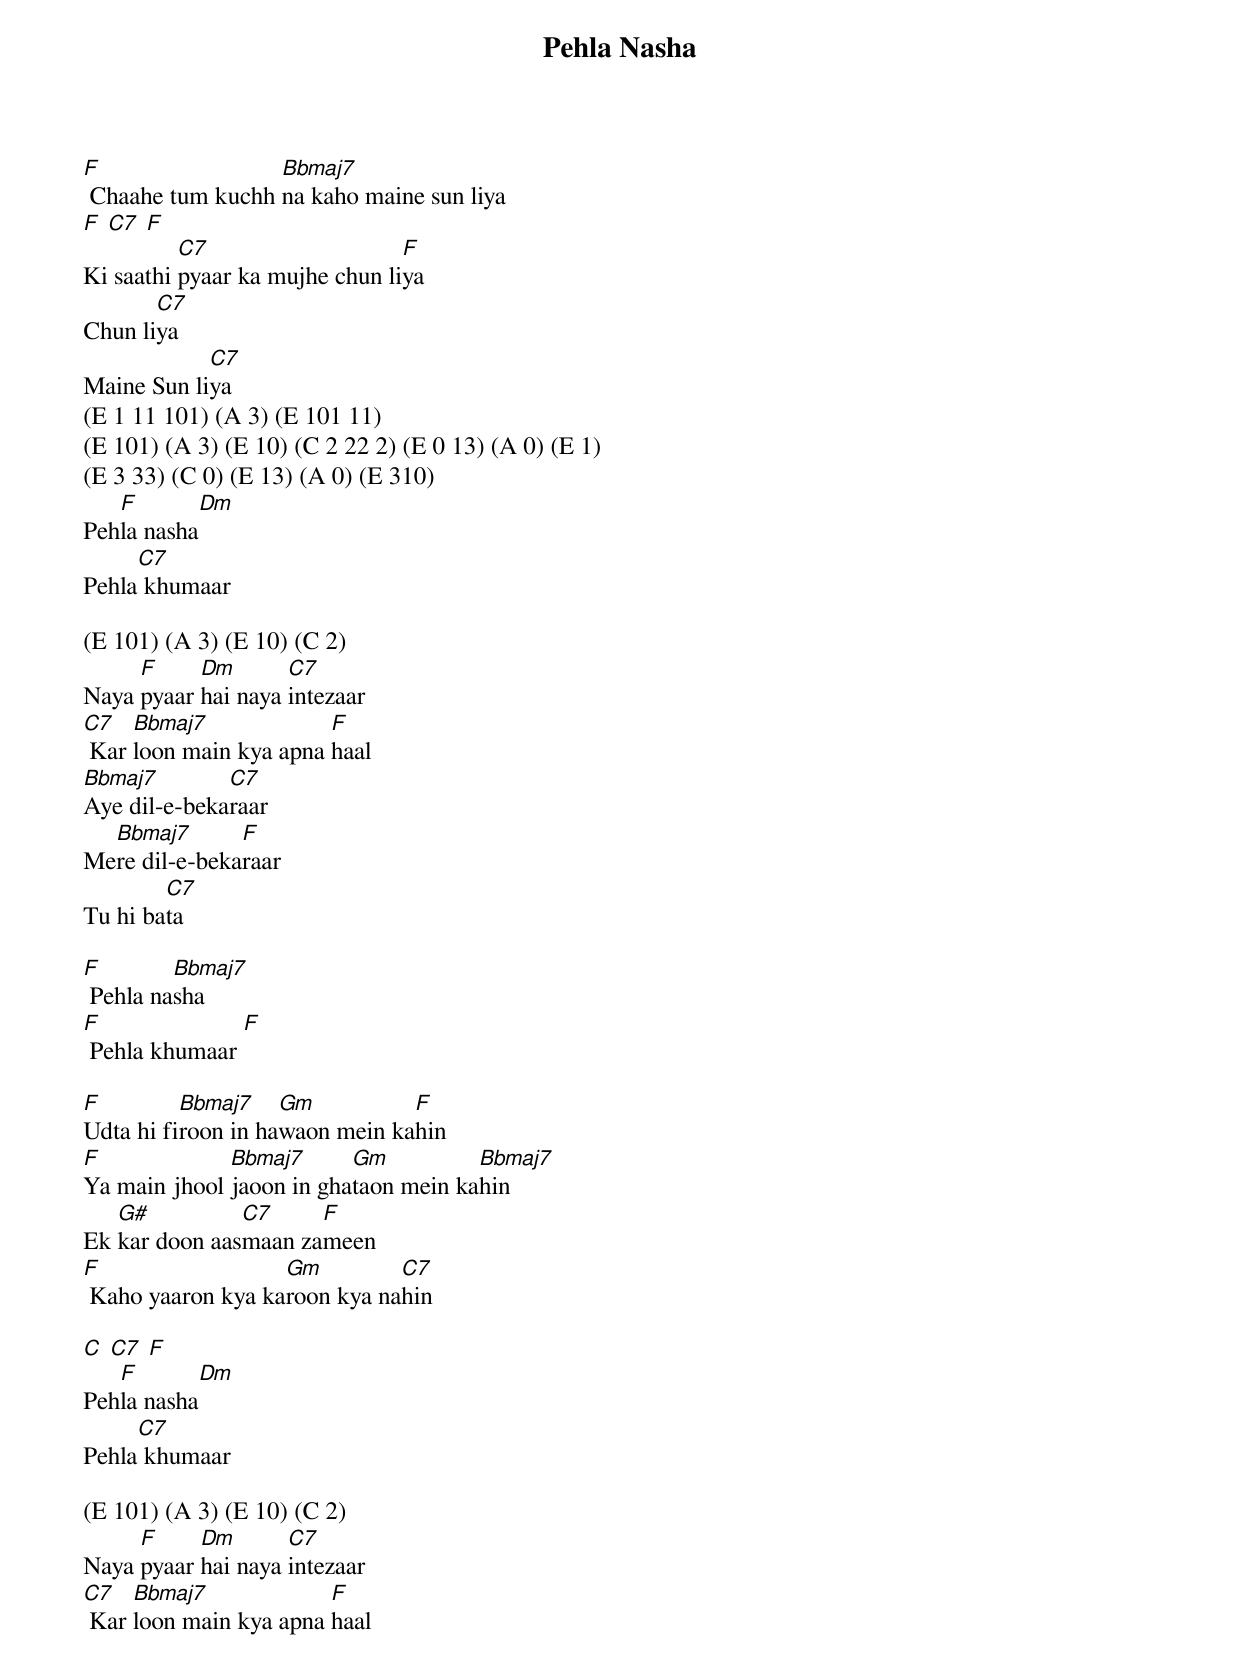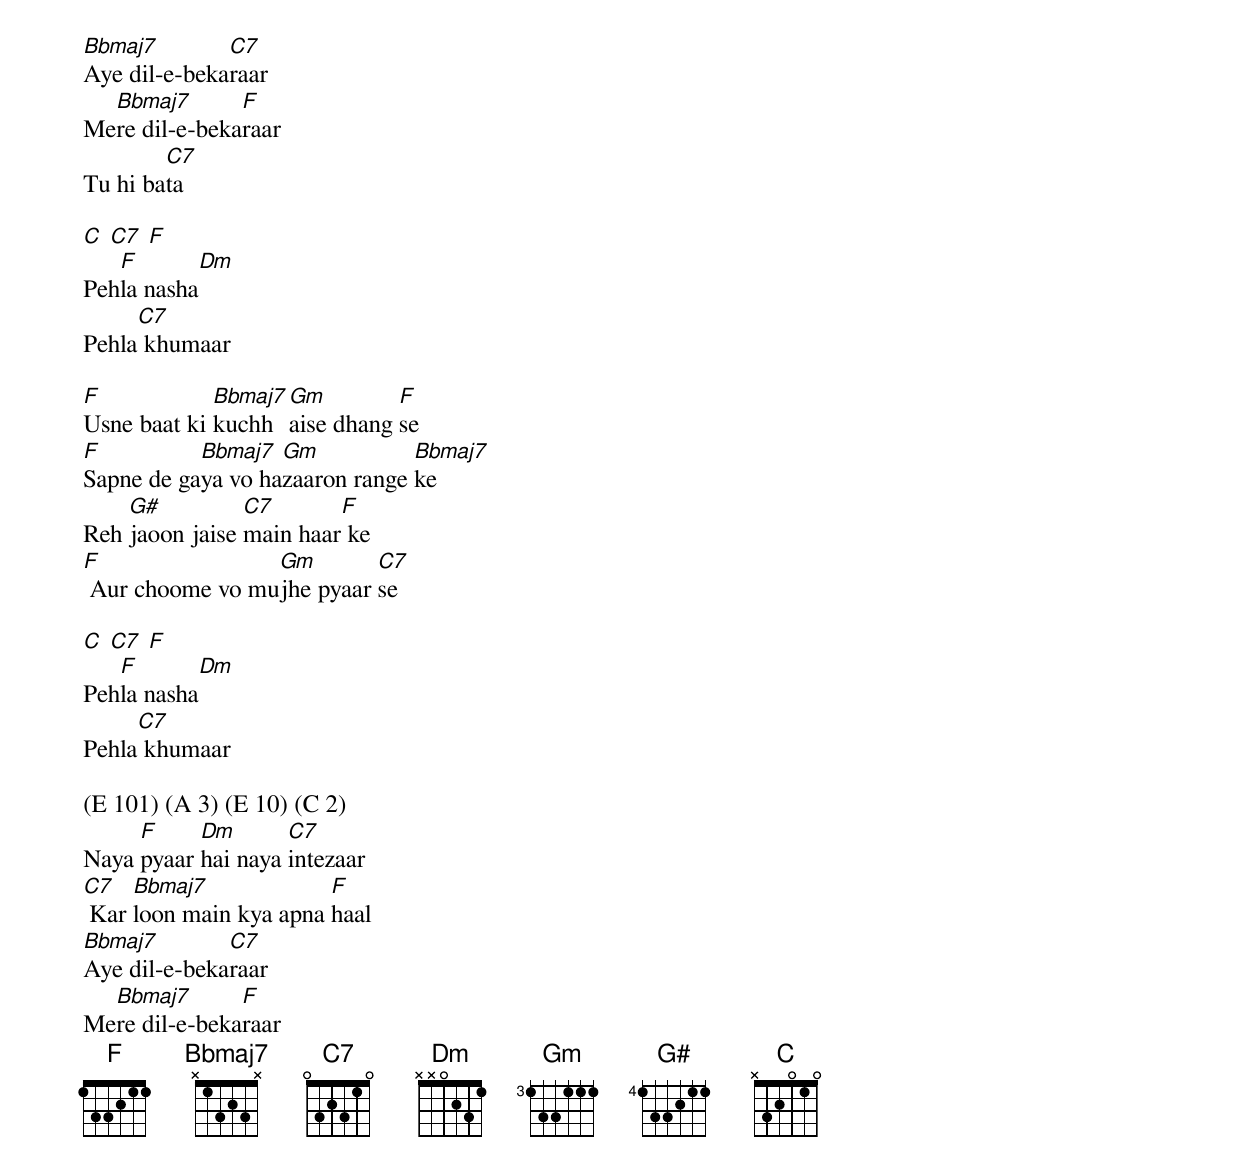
{title: Pehla Nasha}
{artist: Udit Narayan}

[F] Chaahe tum kuchh [Bbmaj7]na kaho maine sun liya
[F] [C7] [F]
Ki saathi [C7]pyaar ka mujhe chun li[F]ya
Chun li[C7]ya
Maine Sun li[C7]ya
(E 1 11 101) (A 3) (E 101 11)
(E 101) (A 3) (E 10) (C 2 22 2) (E 0 13) (A 0) (E 1)
(E 3 33) (C 0) (E 13) (A 0) (E 310)
Peh[F]la nasha[Dm]
Pehla[C7] khumaar

(E 101) (A 3) (E 10) (C 2)
Naya [F]pyaar [Dm]hai naya [C7]intezaar
[C7] Kar [Bbmaj7]loon main kya apna [F]haal
[Bbmaj7]Aye dil-e-beka[C7]raar
Me[Bbmaj7]re dil-e-beka[F]raar
Tu hi ba[C7]ta

[F] Pehla na[Bbmaj7]sha
[F] Pehla khumaar [F]

[F]Udta hi fi[Bbmaj7]roon in ha[Gm]waon mein ka[F]hin
[F]Ya main jhool [Bbmaj7]jaoon in gha[Gm]taon mein ka[Bbmaj7]hin
Ek [G#]kar doon aas[C7]maan za[F]meen
[F] Kaho yaaron kya ka[Gm]roon kya na[C7]hin

[C] [C7] [F]
Peh[F]la nasha[Dm]
Pehla[C7] khumaar

(E 101) (A 3) (E 10) (C 2)
Naya [F]pyaar [Dm]hai naya [C7]intezaar
[C7] Kar [Bbmaj7]loon main kya apna [F]haal
[Bbmaj7]Aye dil-e-beka[C7]raar
Me[Bbmaj7]re dil-e-beka[F]raar
Tu hi ba[C7]ta

[C] [C7] [F]
Peh[F]la nasha[Dm]
Pehla[C7] khumaar

[F]Usne baat ki [Bbmaj7]kuchh [Gm]aise dhang [F]se
[F]Sapne de ga[Bbmaj7]ya vo ha[Gm]zaaron range [Bbmaj7]ke
Reh [G#]jaoon jaise [C7]main haar[F] ke
[F] Aur choome vo mu[Gm]jhe pyaar [C7]se

[C] [C7] [F]
Peh[F]la nasha[Dm]
Pehla[C7] khumaar

(E 101) (A 3) (E 10) (C 2)
Naya [F]pyaar [Dm]hai naya [C7]intezaar
[C7] Kar [Bbmaj7]loon main kya apna [F]haal
[Bbmaj7]Aye dil-e-beka[C7]raar
Me[Bbmaj7]re dil-e-beka[F]raar
